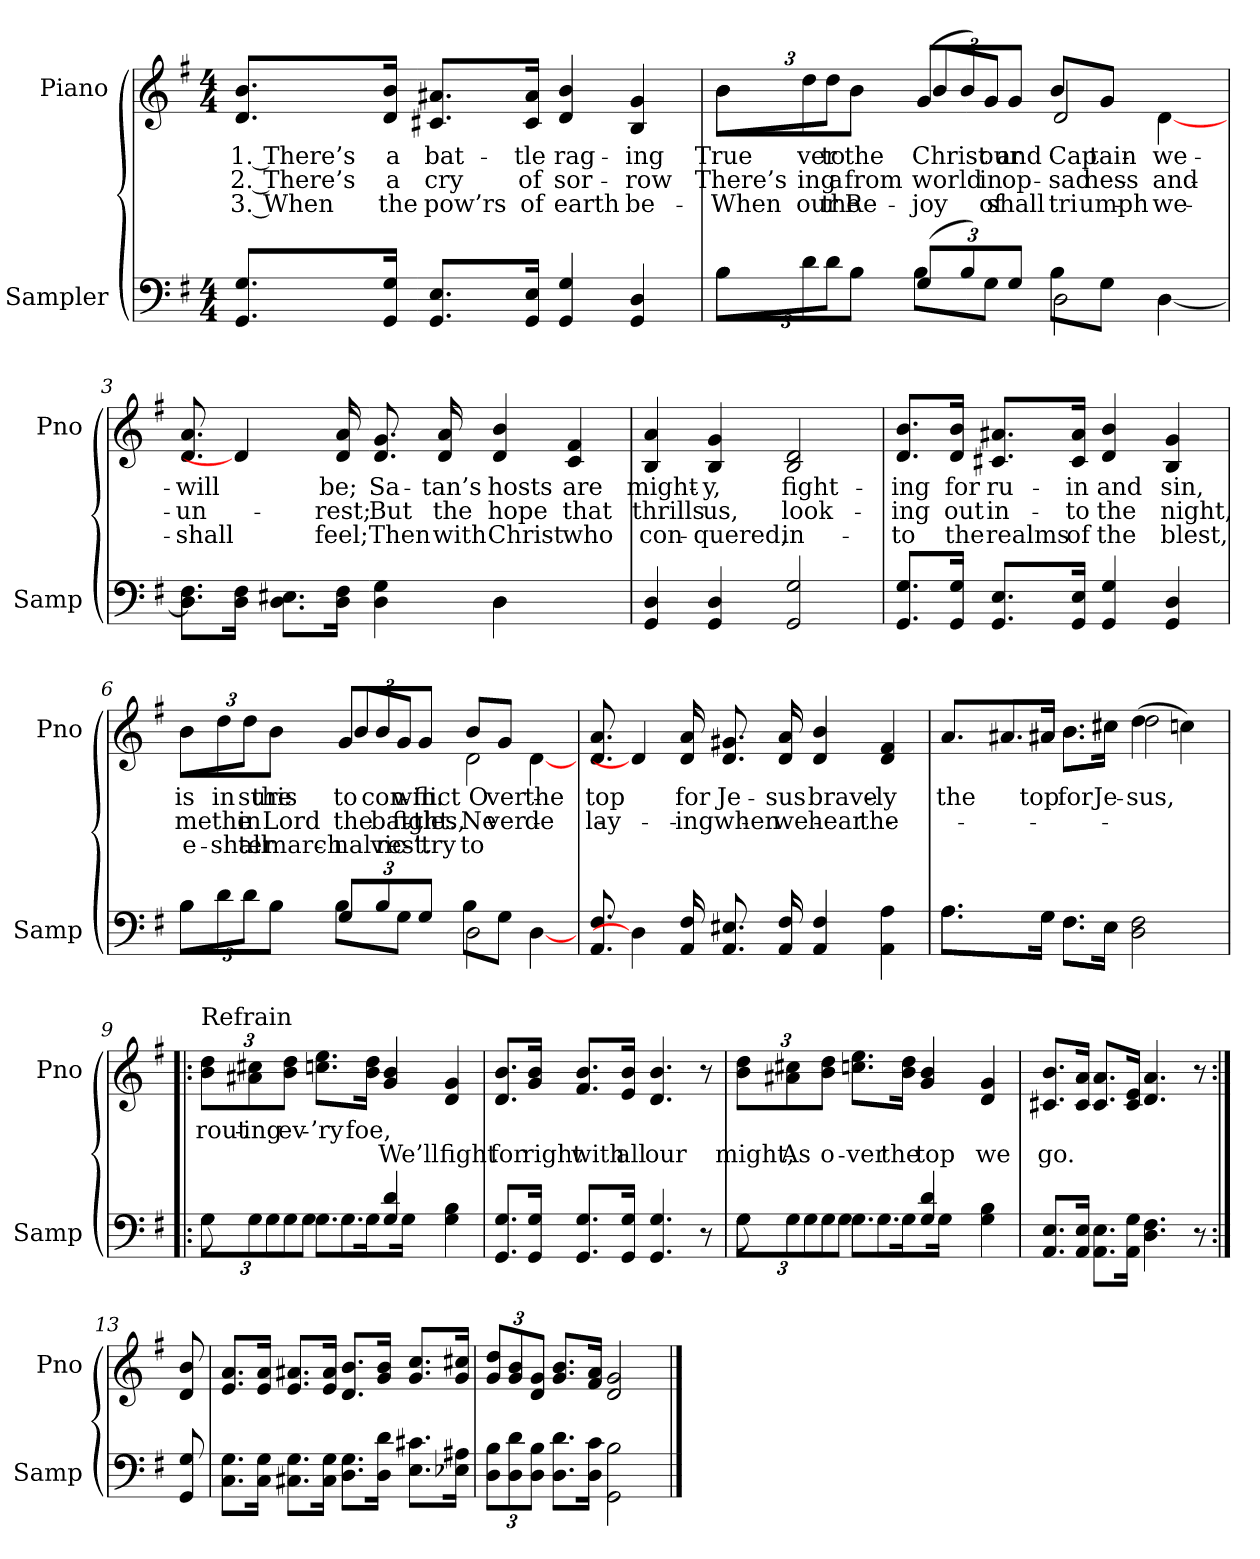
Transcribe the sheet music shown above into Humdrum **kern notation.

**kern	**kern	**text	**text	**text
*part2	*part1	*part1	*part1	*part1
*staff2	*staff1	*staff1	*staff1	*staff1
*I"Sampler	*I"Piano	*	*	*
*I'Samp	*I'Pno	*	*	*
*clefF4	*clefG2	*	*	*
*k[f#]	*k[f#]	*	*	*
*G:	*G:	*	*	*
*M4/4	*M4/4	*	*	*
=1	=1	=1	=1	=1
8.GG/ 8.G/L	8.d/ 8.b/L	1. There’s	2. There’s	3. When
16GG/ 16G/Jk	16d/ 16b/Jk	a	a	the
8.GG/ 8.E/L	8.c#X/ 8.a#X/L	bat-	cry	pow’rs
16GG/ 16E/Jk	16c#/ 16a#/Jk	-tle	of	of
4GG 4G	4d 4b	rag-	sor-	earth
4GG 4D	4B 4g	-ing	-row	be-
=2	=2	=2	=2	=2
*^	*^	*	*	*
12B\L	8B\L	12b\L	8b\L	True	There’s	When
12d\	.	12dd\	.	-ver	-ing	our
.	8d\J	.	8dd\J	to	a	the
12B\J	.	12b\J	.	the	from	Re-
(12G/L	8B\L	(12g/L	8b/L	Christ	world	joy
12B/)	.	12b/)	.	.	.	.
.	8G\J	.	8g/J	our	in	of
12G/J	.	12g/J	.	and	op-	shall
2D\	8B\L	2d/	8b/L	Cap-	sad-	tri-
.	8G\J	.	8g/J	-tain	-ness	-umph
.	[4D	.	[4d	we	and	we
*	*	*v	*v	*	*	*
=3	=3	=3	=3	=3	=3
8.D\ 8.F#\L	4D]	8.d 8.a	will	un-	shall
16D\ 16F#\Jk	.	4d]	.	.	.
8.D\ 8.E#X\L	2ryy	.	.	.	.
16D\ 16F#\Jk	.	16d 16a	be;	-rest;	feel;
4D 4G	.	8.d 8.g	Sa-	But	Then
.	.	16d 16a	-tan’s	the	with
4D\	4D	4d 4b	hosts	hope	Christ
4ryy	4ryy	4c 4f#	are	that	who
*v	*v	*	*	*	*
=4	=4	=4	=4	=4
4GG 4D	4B 4a	might-	thrills	con-
4GG 4D	4B 4g	-y,	us,	-quered,
2GG 2G	2B 2d	fight-	look-	in-
=5	=5	=5	=5	=5
8.GG/ 8.G/L	8.d/ 8.b/L	-ing	-ing	-to
16GG/ 16G/Jk	16d/ 16b/Jk	for	out	the
8.GG/ 8.E/L	8.c#X/ 8.a#X/L	ru-	in-	realms
16GG/ 16E/Jk	16c#/ 16a#/Jk	-in	-to	of
4GG 4G	4d 4b	and	the	the
4GG 4D	4B 4g	sin,	night,	blest,
=6	=6	=6	=6	=6
*^	*^	*	*	*
12B\L	8B\L	12b\L	8b\L	is	me	e-
12d\	.	12dd\	.	in	the	shall
.	8d\J	.	8dd\J	sure	in	-ter-
12B\J	.	12b\J	.	this	Lord	march
12G/L	8B\L	12g/L	8b/L	to	the	-nal
12B/	.	12b/	.	con-	bat-	vic-
.	8G\J	.	8g/J	win.	fight.	rest.
12G/J	.	12g/J	.	-flict	-tles,	-’try
2D\	8B\L	2d\	8b/L	O-	Ne-	to
.	8G\J	.	8g/J	-ver	-ver	.
.	[4D	.	[4d	the	de-	.
*v	*v	*	*	*	*	*
*	*v	*v	*	*	*
=7	=7	=7	=7	=7
8.AA 8.F#	8.d 8.a	top	-lay-	.
4D]	4d]	.	.	.
16AA 16F#	16d 16a	for	-ing	.
8.AA 8.E#X	8.d 8.g#X	Je-	when	.
16AA 16F#	16d 16a	-sus	we	.
4AA 4F#	4d 4b	brave-	hear	.
4AA 4A	4d 4f#	-ly	the	.
=8	=8	=8	=8	=8
*^	*^	*	*	*
8.A\L	8.A\L	8.a/L	8.a#/L	the	.	.
16G\Jk	16G\Jk	16a#X/Jk	16a#X/Jk	top	.	.
8.F#\L	8.F#\L	8.b\L	8.b\L	for	.	.
16E\Jk	16E\Jk	16cc#X\Jk	16cc#X\Jk	Je-	.	.
2D\ 2F#\	2ryy	(4dd\	2dd	-sus,	.	.
.	.	4ccn\)	.	.	.	.
*	*	*v	*v	*	*	*
=9!|:	=9!|:	=9!|:	=9!|:	=9!|:	=9!|:
!	!	!LO:TX:t=Refrain	!	!	!
12G\L	8G	12b\ 12dd\L	rout-	.	.
12G\	.	12a#X\ 12cc#X\	-ing	.	.
.	8G\L	.	.	.	.
12G\J	.	12b\ 12dd\J	ev-	.	.
8.G\L	8G\J	8.ccn\ 8.ee\L	-’ry	.	.
.	8.G\L	.	.	.	.
16G\Jk	.	16b\ 16dd\Jk	foe,	.	.
4G 4d	.	4g 4b	.	We’ll	.
.	16G\Jk	.	.	.	.
.	4.ryy	.	.	.	.
4G 4B	.	4d 4g	.	fight	.
*v	*v	*	*	*	*
=10	=10	=10	=10	=10
8.GG/ 8.G/L	8.d/ 8.b/L	.	for	.
16GG/ 16G/Jk	16g/ 16b/Jk	.	right	.
8.GG/ 8.G/L	8.f#/ 8.b/L	.	with	.
16GG/ 16G/Jk	16e/ 16b/Jk	.	all	.
4.GG 4.G	4.d 4.b	.	our	.
8r	8r	.	.	.
=11	=11	=11	=11	=11
*^	*	*	*	*
12G\L	8G	12b\ 12dd\L	.	might,	.
12G\	.	12a#X\ 12cc#X\	.	As	.
.	8G\L	.	.	.	.
12G\J	.	12b\ 12dd\J	.	o-	.
8.G\L	8G\J	8.ccn\ 8.ee\L	.	-ver	.
.	8.G\L	.	.	.	.
16G\Jk	.	16b\ 16dd\Jk	.	the	.
4G 4d	.	4g 4b	.	top	.
.	16G\Jk	.	.	.	.
.	4.ryy	.	.	.	.
4G 4B	.	4d 4g	.	we	.
*v	*v	*	*	*	*
=12	=12	=12	=12	=12
8.AA/ 8.E/L	8.c#X/ 8.b/L	.	go.	.
16AA/ 16E/Jk	16c#/ 16a/Jk	.	.	.
8.AA\ 8.E\L	8.c#/ 8.a/L	.	.	.
16AA\ 16G\Jk	16c#/ 16e/Jk	.	.	.
4.D 4.F#	4.d 4.a	.	.	.
8r	8r	.	.	.
=13:|!	=13:|!	=13:|!	=13:|!	=13:|!
8GG 8G	8d 8b	.	.	.
=14	=14	=14	=14	=14
8.C\ 8.G\L	8.e/ 8.a/L	.	.	.
16C\ 16G\Jk	16e/ 16a/Jk	.	.	.
8.C#X\ 8.G\L	8.e/ 8.a#X/L	.	.	.
16C#\ 16G\Jk	16e/ 16a#/Jk	.	.	.
8.D\ 8.G\L	8.d/ 8.b/L	.	.	.
16D\ 16d\Jk	16g/ 16b/Jk	.	.	.
8.E\ 8.c#X\L	8.g/ 8.cc/L	.	.	.
16E-X\ 16A#X\Jk	16g/ 16cc#X/Jk	.	.	.
=15	=15	=15	=15	=15
12D\ 12B\L	12g/ 12dd/L	.	.	.
12D\ 12d\	12g/ 12b/	.	.	.
12D\ 12B\J	12d/ 12g/J	.	.	.
8.D\ 8.d\L	8.g/ 8.b/L	.	.	.
16D\ 16c\Jk	16f#/ 16a/Jk	.	.	.
2GG 2B	2d 2g	.	.	.
==	==	==	==	==
*-	*-	*-	*-	*-
